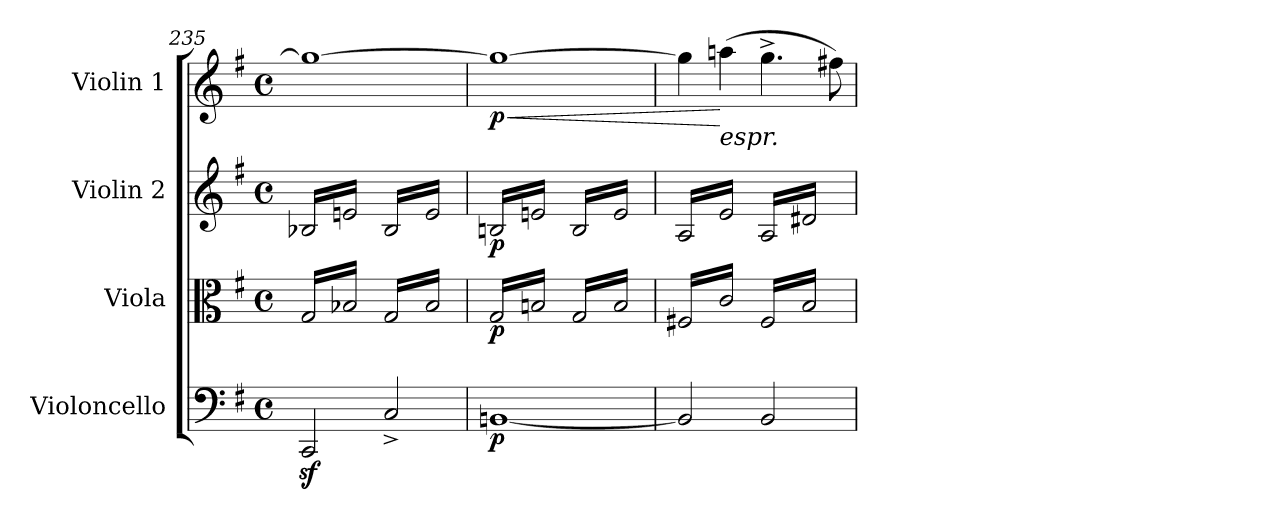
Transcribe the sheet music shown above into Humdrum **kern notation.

**kern	**dynam	**kern	**dynam	**kern	**dynam	**kern	**dynam
*part4	*part4	*part3	*part3	*part2	*part2	*part1	*part1
*staff4	*staff4	*staff3	*staff3	*staff2	*staff2	*staff1	*staff1
*I"Violoncello	*	*I"Viola	*	*I"Violin 2	*	*I"Violin 1	*
*I'Vc	*	*I'Vla	*	*I'Vln	*	*I'Vln	*
*clefF4	*	*clefC3	*	*clefG2	*	*clefG2	*
*k[f#]	*	*k[f#]	*	*k[f#]	*	*k[f#]	*
*M4/4	*	*M4/4	*	*M4/4	*	*M4/4	*
*met(c)	*	*met(c)	*	*met(c)	*	*met(c)	*
=235	=235	=235	=235	=235	=235	=235	=235
*	*	*tremolo	*	*	*	*	*
*	*	*	*	*tremolo	*	*	*
2CCz</	.	(16G/LL	.	(16B-X/LL	.	1gg_	.
.	.	16B-X/)	.	16en/)	.	.	.
.	.	16G/	.	16B-X/	.	.	.
.	.	16B-X/)	.	16en/)	.	.	.
.	.	16G/	.	16B-X/	.	.	.
.	.	16B-X/)	.	16en/)	.	.	.
.	.	16G/	.	16B-X/	.	.	.
.	.	16B-X/)JJ	.	16en/)JJ	.	.	.
2C^/	.	(16G/LL	.	(16B-/LL	.	.	.
.	.	16B-/)	.	16e/)	.	.	.
.	.	16G/	.	16B-/	.	.	.
.	.	16B-/)	.	16e/)	.	.	.
.	.	16G/	.	16B-/	.	.	.
.	.	16B-/)	.	16e/)	.	.	.
.	.	16G/	.	16B-/	.	.	.
.	.	16B-/)JJ	.	16e/)JJ	.	.	.
=236	=236	=236	=236	=236	=236	=236	=236
!	!LO:DY:b	!	!LO:DY:b	!	!LO:DY:b	!	!LO:HP:b
!	!	!	!	!	!	!	!LO:DY:n=1:b
[1BBn	p	(16G/LL	p	(16Bn/LL	p	1gg_	< p
.	.	16Bn/)	.	16en/)	.	.	.
.	.	16G/	.	16Bn/	.	.	.
.	.	16Bn/)	.	16en/)	.	.	.
.	.	16G/	.	16Bn/	.	.	.
.	.	16Bn/)	.	16en/)	.	.	.
.	.	16G/	.	16Bn/	.	.	.
.	.	16Bn/)JJ	.	16en/)JJ	.	.	.
.	.	(16G/LL	.	(16B/LL	.	.	.
.	.	16B/)	.	16e/)	.	.	.
.	.	16G/	.	16B/	.	.	.
.	.	16B/)	.	16e/)	.	.	.
.	.	16G/	.	16B/	.	.	.
.	.	16B/)	.	16e/)	.	.	.
.	.	16G/	.	16B/	.	.	.
.	.	16B/)JJ	.	16e/)JJ	.	.	.
=237	=237	=237	=237	=237	=237	=237	=237
2BB/]	.	(16F#X/LL	.	(16A/LL	.	4gg\]	.
.	.	16c/)	.	16e/)	.	.	.
.	.	16F#X/	.	16A/	.	.	.
.	.	16c/)	.	16e/)	.	.	.
!	!	!	!	!	!	!LO:TX:b:i:t=espr.	!
.	.	16F#X/	.	16A/	.	(4aan\	[
.	.	16c/)	.	16e/)	.	.	.
.	.	16F#X/	.	16A/	.	.	.
.	.	16c/)JJ	.	16e/)JJ	.	.	.
2BB/	.	(16F#/LL	.	(16A/LL	.	4.gg^\	.
.	.	16B/)	.	16d#X/)	.	.	.
.	.	16F#/	.	16A/	.	.	.
.	.	16B/)	.	16d#X/)	.	.	.
.	.	16F#/	.	16A/	.	.	.
.	.	16B/)	.	16d#X/)	.	.	.
.	.	16F#/	.	16A/	.	8ff#X\)	.
.	.	16B/)JJ	.	16d#X/)JJ	.	.	.
*	*	*	*	*Xtremolo	*	*	*
*	*	*Xtremolo	*	*	*	*	*
.	.	.	.	.	.	.	.
.	.	.	.	.	.	.	.
.	.	.	.	.	.	.	.
.	.	.	.	.	.	.	.
=	=	=	=	=	=	=	=
*-	*-	*-	*-	*-	*-	*-	*-
